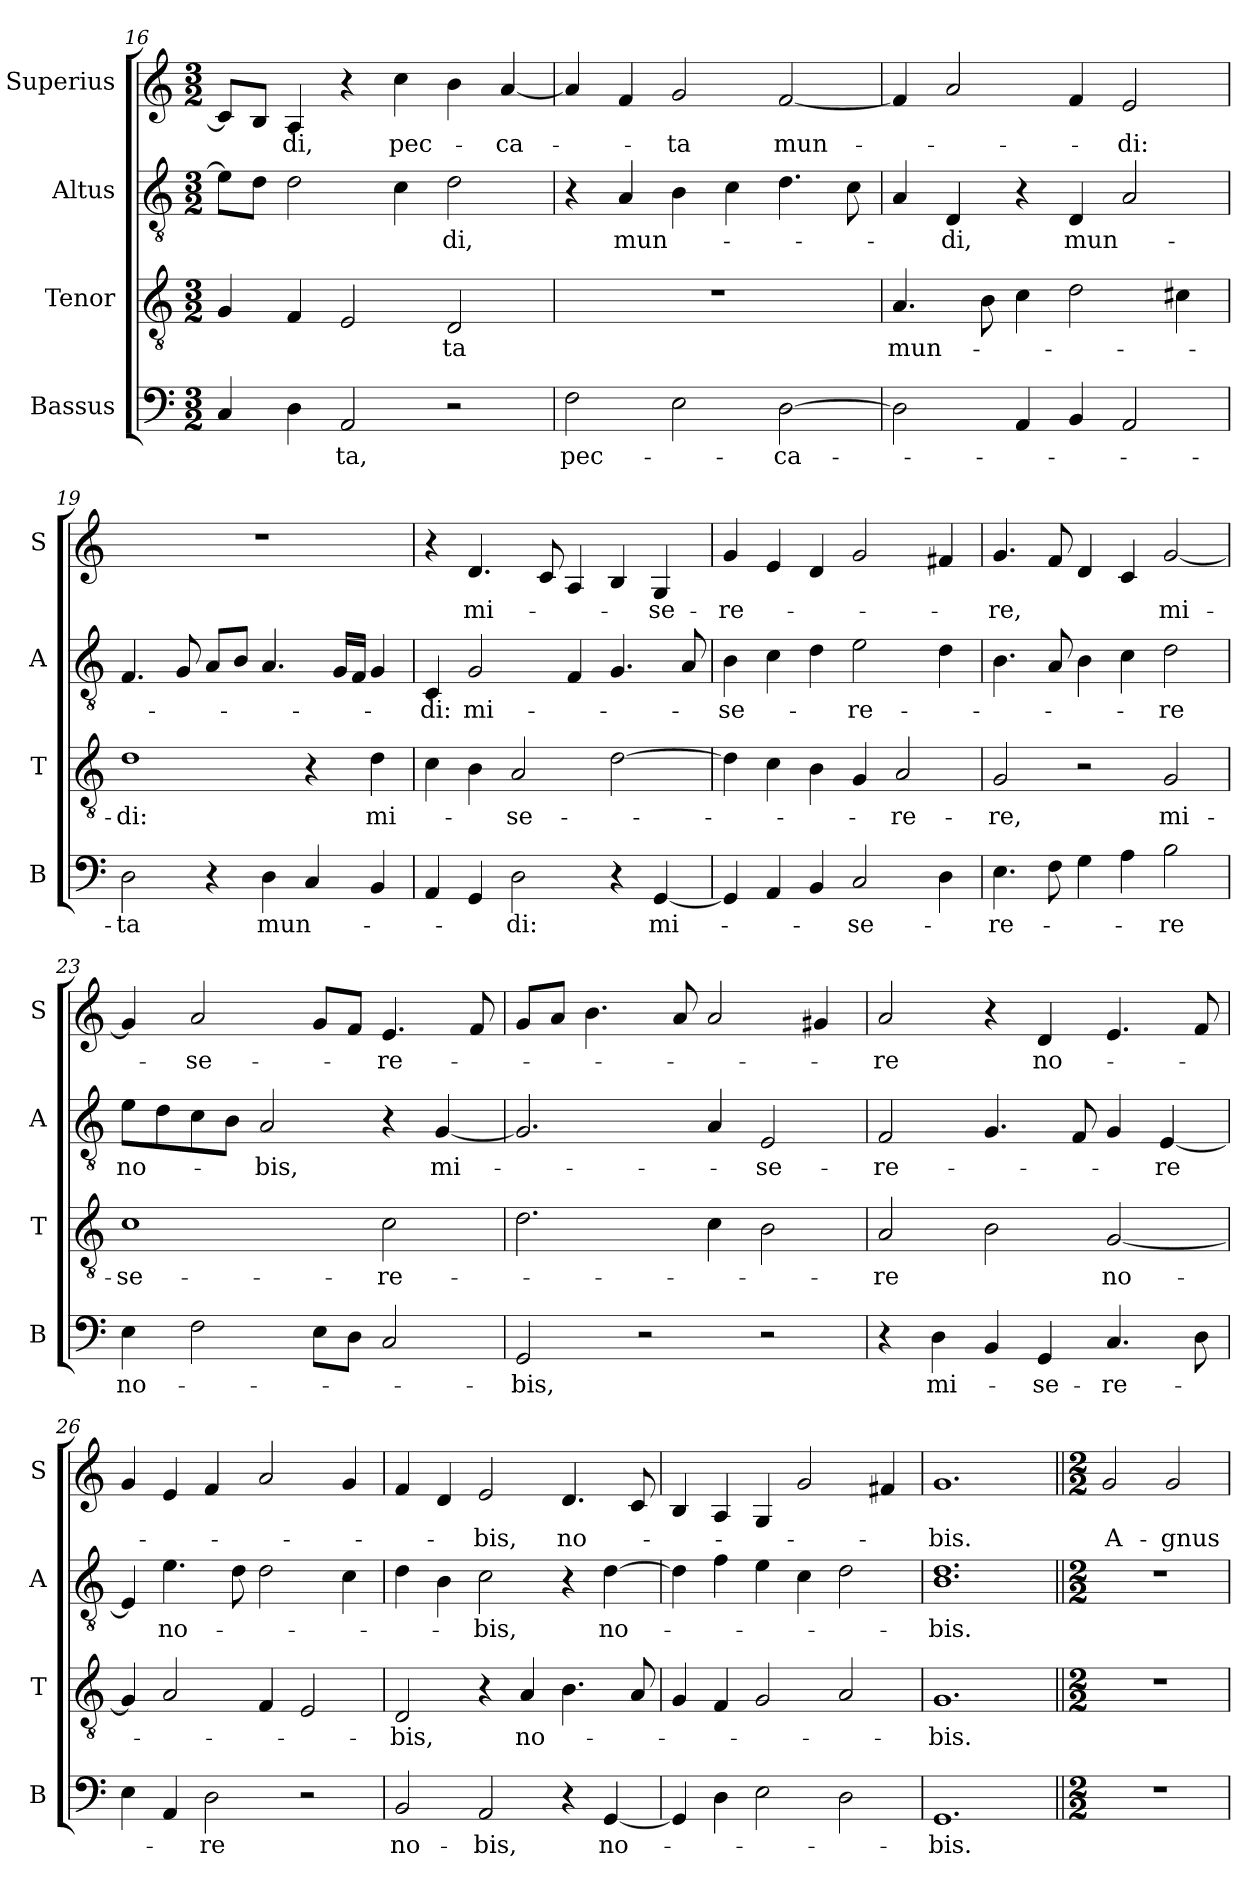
**kern	**text	**kern	**text	**kern	**text	**kern	**text
*part4	*part4	*part3	*part3	*part2	*part2	*part1	*part1
*staff4	*staff4	*staff3	*staff3	*staff2	*staff2	*staff1	*staff1
*I"Bassus	*	*I"Tenor	*	*I"Altus	*	*I"Superius	*
*I'B	*	*I'T	*	*I'A	*	*I'S	*
*clefF4	*	*clefGv2	*	*clefGv2	*	*clefG2	*
*k[]	*	*k[]	*	*k[]	*	*k[]	*
*M3/2	*	*M3/2	*	*M3/2	*	*M3/2	*
=16	=16	=16	=16	=16	=16	=16	=16
4C	.	4G	.	8eL]	.	8cL]	.
.	.	.	.	8dJ	.	8BJ	.
!	!	!	!	!	!	!	!LO:LY:i
4D	.	4F	.	2d	.	4A	-di,
!	!LO:LY:i	!	!	!	!	!	!
2AA	-ta,	2E	.	.	.	4r	.
!	!	!	!	!	!	!	!LO:LY:i
.	.	.	.	4c	.	4cc	pec-
!	!	!	!LO:LY:i	!	!LO:LY:i	!	!
2r	.	2D	-ta	2d	-di,	4b	.
!	!	!	!	!	!	!	!LO:LY:i
.	.	.	.	.	.	[4a	-ca-
=17	=17	=17	=17	=17	=17	=17	=17
!	!LO:LY:i	!	!	!	!	!	!
2F	pec-	1.r	.	4r	.	4a]	.
!	!	!	!	!	!LO:LY:i	!	!
.	.	.	.	4A	mun-	4f	.
!	!	!	!	!	!	!	!LO:LY:i
2E	.	.	.	4B	.	2g	-ta
.	.	.	.	4c	.	.	.
!	!LO:LY:i	!	!	!	!	!	!
[2D	-ca-	.	.	4.d	.	[2f	mun-
.	.	.	.	8c	.	.	.
=18	=18	=18	=18	=18	=18	=18	=18
!	!	!	!LO:LY:i	!	!	!	!
2D]	.	4.A	mun-	4A	.	4f]	.
!	!	!	!	!	!LO:LY:i	!	!
.	.	.	.	4D	-di,	2a	.
.	.	8B	.	.	.	.	.
4AA	.	4c	.	4r	.	.	.
!	!	!	!	!	!LO:LY:i	!	!
4BB	.	2d	.	4D	mun-	4f	.
2AA	.	.	.	2A	.	2e	-di:
.	.	4c#X	.	.	.	.	.
=19	=19	=19	=19	=19	=19	=19	=19
!	!LO:LY:i	!	!LO:LY:i	!	!	!	!
2D	-ta	1d	-di:	4.F	.	1.r	.
.	.	.	.	8G	.	.	.
4r	.	.	.	8AL	.	.	.
.	.	.	.	8BJ	.	.	.
!	!LO:LY:i	!	!	!	!	!	!
4D	mun-	.	.	4.A	.	.	.
4C	.	4r	.	.	.	.	.
.	.	.	.	16GLL	.	.	.
.	.	.	.	16FJJ	.	.	.
!	!	!	!LO:LY:i	!	!	!	!
4BB	.	4d	mi-	4G	.	.	.
=20	=20	=20	=20	=20	=20	=20	=20
!	!	!	!	!	!LO:LY:i	!	!
4AA	.	4c	.	4C	-di:	4r	.
4GG	.	4B	.	2G	mi-	4.d	mi-
!	!LO:LY:i	!	!LO:LY:i	!	!	!	!
2D	-di:	2A	-se-	.	.	.	.
.	.	.	.	.	.	8c	.
.	.	.	.	4F	.	4A	.
4r	.	[2d	.	4.G	.	4B	.
!	!LO:LY:i	!	!	!	!	!	!
[4GG	mi-	.	.	.	.	4G	-se-
.	.	.	.	8A	.	.	.
=21	=21	=21	=21	=21	=21	=21	=21
4GG]	.	4d]	.	4B	-se-	4g	-re-
4AA	.	4c	.	4c	.	4e	.
4BB	.	4B	.	4d	.	4d	.
!	!LO:LY:i	!	!	!	!	!	!
2C	-se-	4G	.	2e	-re-	2g	.
!	!	!	!LO:LY:i	!	!	!	!
.	.	2A	-re-	.	.	.	.
4D	.	.	.	4d	.	4f#X	.
=22	=22	=22	=22	=22	=22	=22	=22
!	!LO:LY:i	!	!LO:LY:i	!	!	!	!
4.E	-re-	2G	-re,	4.B	.	4.g	-re,
8F	.	.	.	8A	.	8f	.
4G	.	2r	.	4B	.	4d	.
4A	.	.	.	4c	.	4c	.
!	!LO:LY:i	!	!	!	!	!	!LO:LY:i
2B	-re	2G	mi-	2d	-re	[2g	mi-
=23	=23	=23	=23	=23	=23	=23	=23
!	!LO:LY:i	!	!	!	!LO:LY:i	!	!
4E	no-	1c	-se-	8eL	no-	4g]	.
.	.	.	.	8d	.	.	.
!	!	!	!	!	!	!	!LO:LY:i
2F	.	.	.	8c	.	2a	-se-
.	.	.	.	8BJ	.	.	.
!	!	!	!	!	!LO:LY:i	!	!
.	.	.	.	2A	-bis,	.	.
8EL	.	.	.	.	.	8gL	.
8DJ	.	.	.	.	.	8fJ	.
!	!	!	!	!	!	!	!LO:LY:i
2C	.	2c	-re-	4r	.	4.e	-re-
!	!	!	!	!	!LO:LY:i	!	!
.	.	.	.	[4G	mi-	.	.
.	.	.	.	.	.	8f	.
=24	=24	=24	=24	=24	=24	=24	=24
!	!LO:LY:i	!	!	!	!	!	!
2GG	-bis,	2.d	.	2.G]	.	8gL	.
.	.	.	.	.	.	8aJ	.
.	.	.	.	.	.	4.b	.
2r	.	.	.	.	.	.	.
.	.	.	.	.	.	8a	.
.	.	4c	.	4A	.	2a	.
!	!	!	!	!	!LO:LY:i	!	!
2r	.	2B	.	2E	-se-	.	.
.	.	.	.	.	.	4g#X	.
=25	=25	=25	=25	=25	=25	=25	=25
!	!	!	!	!	!LO:LY:i	!	!LO:LY:i
4r	.	2A	-re	2F	-re-	2a	-re
4D	mi-	.	.	.	.	.	.
4BB	.	2B	.	4.G	.	4r	.
!	!	!	!	!	!	!	!LO:LY:i
4GG	-se-	.	.	.	.	4d	no-
.	.	.	.	8F	.	.	.
!	!	!	!LO:LY:i	!	!	!	!
4.C	-re-	[2G	no-	4G	.	4.e	.
!	!	!	!	!	!LO:LY:i	!	!
.	.	.	.	[4E	-re	.	.
8D	.	.	.	.	.	8f	.
=26	=26	=26	=26	=26	=26	=26	=26
4E	.	4G]	.	4E]	.	4g	.
!	!	!	!	!	!LO:LY:i	!	!
4AA	.	2A	.	4.e	no-	4e	.
2D	-re	.	.	.	.	4f	.
.	.	.	.	8d	.	.	.
.	.	4F	.	2d	.	2a	.
2r	.	2E	.	.	.	.	.
.	.	.	.	4c	.	4g	.
=27	=27	=27	=27	=27	=27	=27	=27
!	!LO:LY:i	!	!LO:LY:i	!	!	!	!
2BB	no-	2D	-bis,	4d	.	4f	.
.	.	.	.	4B	.	4d	.
!	!LO:LY:i	!	!	!	!LO:LY:i	!	!LO:LY:i
2AA	-bis,	4r	.	2c	-bis,	2e	-bis,
.	.	4A	no-	.	.	.	.
4r	.	4.B	.	4r	.	4.d	no-
[4GG	no-	.	.	[4d	no-	.	.
.	.	8A	.	.	.	8c	.
=28	=28	=28	=28	=28	=28	=28	=28
4GG]	.	4G	.	4d]	.	4B	.
4D	.	4F	.	4f	.	4A	.
2E	.	2G	.	4e	.	4G	.
.	.	.	.	4c	.	2g	.
2D	.	2A	.	2d	.	.	.
.	.	.	.	.	.	4f#X	.
=29	=29	=29	=29	=29	=29	=29	=29
1.GG	-bis.	1.G	-bis.	1.B 1.d	-bis.	1.g	-bis.
=30||	=30||	=30||	=30||	=30||	=30||	=30||	=30||
*M2/2	*	*M2/2	*	*M2/2	*	*M2/2	*
1r	.	1r	.	1r	.	2g	A-
.	.	.	.	.	.	2g	-gnus
=	=	=	=	=	=	=	=
*-	*-	*-	*-	*-	*-	*-	*-
